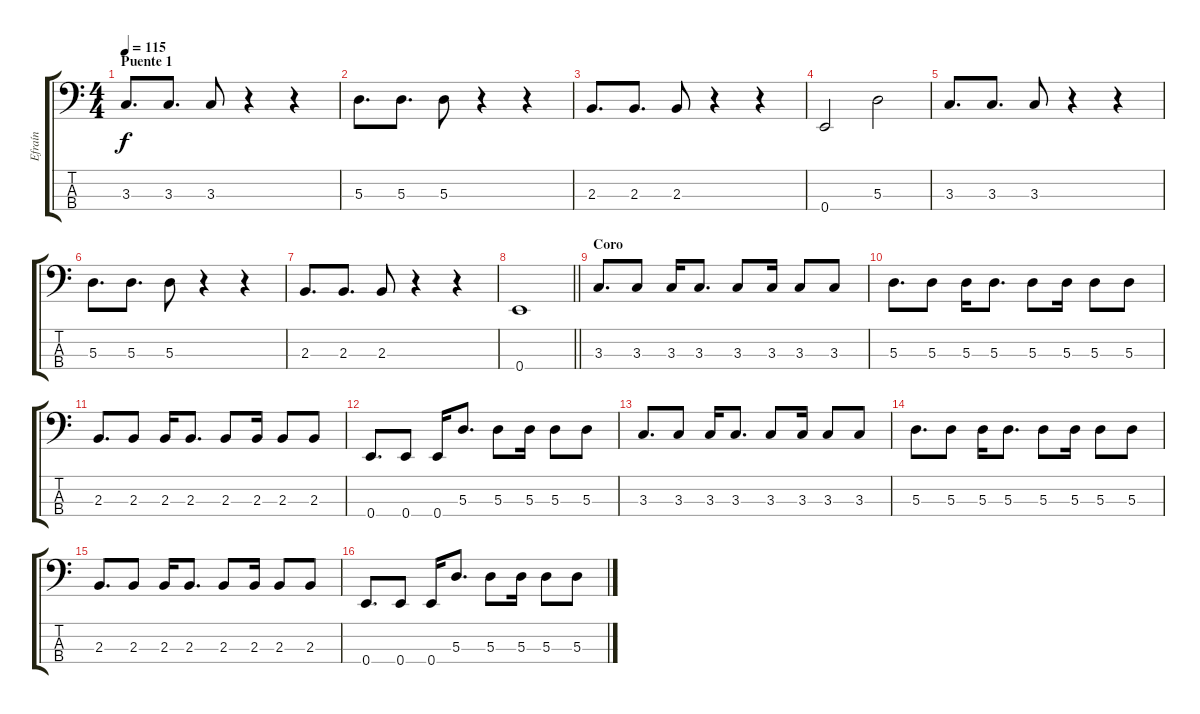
\track ("Efraín" "Efraín") {instrument electricbasspick}
\staff {score tabs}
\tuning (G2 D2 A1 E1) {hide}
\ts (4 4)
\section ("" "Puente 1")
\tempo 115
\clef f4
\ks c
3.3.8{d dy f} 3.3.8{d} 3.3.8 r.4 r.4 |
5.3.8{d} 5.3.8{d} 5.3.8 r.4 r.4 |
2.3.8{d} 2.3.8{d} 2.3.8 r.4 r.4 |
0.4.2 5.3.2 |
3.3.8{d} 3.3.8{d} 3.3.8 r.4 r.4 |
5.3.8{d} 5.3.8{d} 5.3.8 r.4 r.4 |
2.3.8{d} 2.3.8{d} 2.3.8 r.4 r.4 |
\barLineRight lightlight
0.4.1{volume 2} |
\section ("" "Coro")
3.3.8{d volume 16} 3.3.8 3.3.16 3.3.8{d} 3.3.8 3.3.16 3.3.8 3.3.8 |
5.3.8{d} 5.3.8 5.3.16 5.3.8{d} 5.3.8 5.3.16 5.3.8 5.3.8 |
2.3.8{d} 2.3.8 2.3.16 2.3.8{d} 2.3.8 2.3.16 2.3.8 2.3.8 |
0.4.8{d} 0.4.8 0.4.16 5.3.8{d} 5.3.8 5.3.16 5.3.8 5.3.8 |
3.3.8{d} 3.3.8 3.3.16 3.3.8{d} 3.3.8 3.3.16 3.3.8 3.3.8 |
5.3.8{d} 5.3.8 5.3.16 5.3.8{d} 5.3.8 5.3.16 5.3.8 5.3.8 |
2.3.8{d} 2.3.8 2.3.16 2.3.8{d} 2.3.8 2.3.16 2.3.8 2.3.8 |
0.4.8{d} 0.4.8 0.4.16 5.3.8{d} 5.3.8 5.3.16 5.3.8 5.3.8
